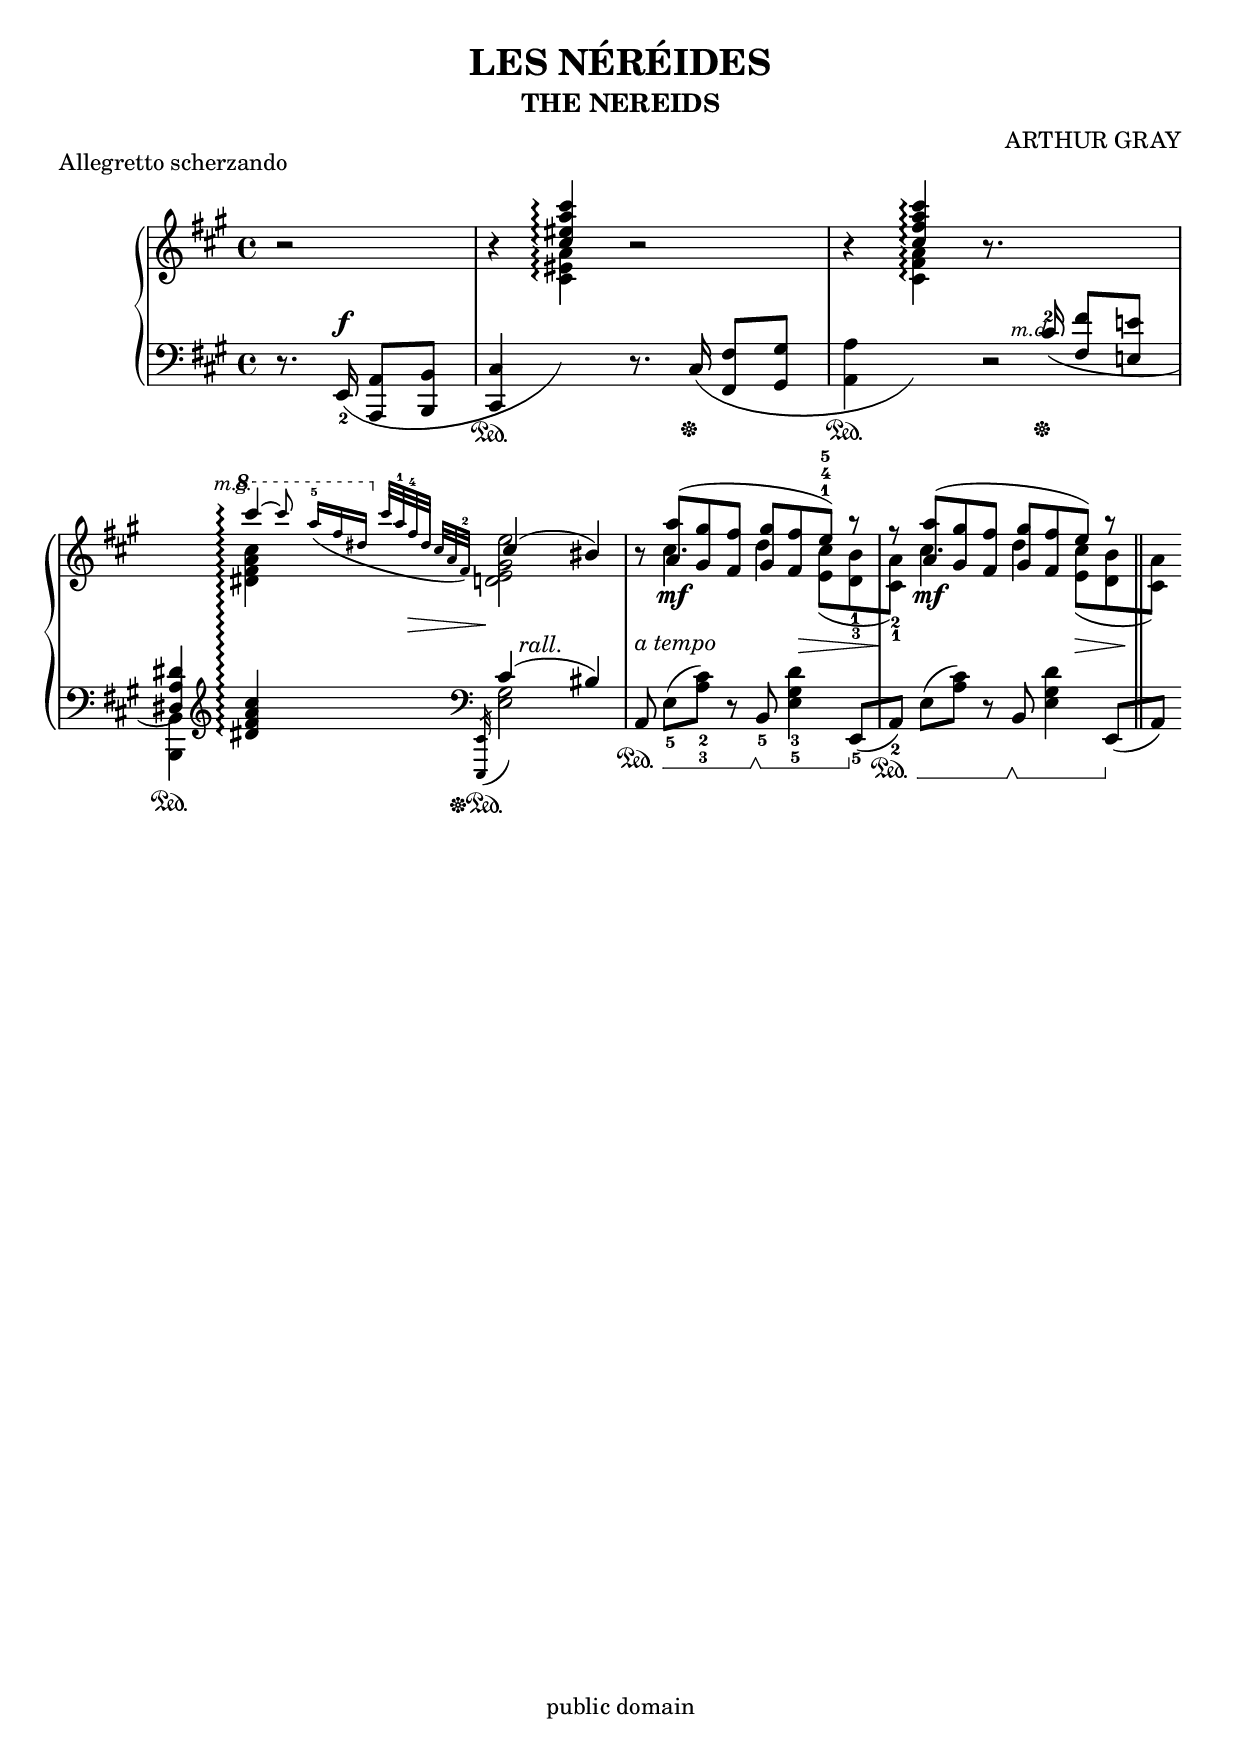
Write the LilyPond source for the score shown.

\version "2.7.14"

\header {
    composer = "ARTHUR GRAY"
    title = "LES NÉRÉIDES"
    subtitle = "THE NEREIDS"
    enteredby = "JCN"
    piece = "Allegretto scherzando"
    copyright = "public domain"
}

%{

Nastiest piece of competition at
http://www.orphee.com/comparison/study.html, see
http://www.orphee.com/comparison/gray.pdf

Lines that contain tweaks (10 currently, not counting reverts) are
marked with %tweak

possibly more impressive to render without tweaks?

  grep -v tweak input/les-nereides.ly >> lnnt.ly
  lilypond lnnt.ly

%}

treble = \new Voice \relative c''{
    \key a \major
    r2
    | %2
    \stemUp
    r4 <cis eis a cis>\arpeggio r2
    | %3
    r4 <cis fis a cis>\arpeggio r8.

    \change Staff=bass

    \once\override TextScript  #'extra-offset = #'(-3 . -4) %tweak
    
    cis,16^2(^\markup {\small \italic "m.d." }\sustainUp
    <fis fis,>8 <e! e,!>
    | %4
    <dis, a' dis>4)\sustainDown
    
    \change Staff=treble
    
    \slurUp
    \set PianoStaff.connectArpeggios = ##t

    #(set-octavation 1)

    \once\override TextScript  #'extra-offset = #'(-3 . -2) %tweak
	    
    \tieUp
    cis''''4^\markup { \small \italic "m.g." }\arpeggio~
    \grace {
        cis8
	\revert Stem #'direction
	
	a16[-5_( fis dis]
	#(set-octavation 0)
	
	cis32[ a-1 fis-4 dis]   cis[ a  fis)-2]
				% the small grace in lower staff comes after us
	s32
    }


    \stemUp
    cis'4( bis)

    | %5
    r8 <a' a,>8(\mf <gis gis,> <fis fis,>
    
    % \fingerUp
    \override Fingering  #'direction = #UP
    
    <gis gis,> <fis fis,> e)-1-4-5 r

    | %6
    r <a a,>8(\mf <gis gis,> <fis fis,>
    <gis gis,> <fis fis,>  e) r
    
    | %7
    \bar "||"
}

trebleTwo = \new Voice \relative c''{
    \stemDown
    \slurDown
    % \fingerDown
    \override Fingering  #'direction = #DOWN
    s2
    | %1
    s1*2
    | %4
    s4
    <cis' a fis dis>4\arpeggio
    <e, gis, e d!>2
    | %5
    s8 cis4. d4
    % fair to count as one tweak?
    \override Fingering #'add-stem-support = ##t %tweak
    \override Fingering #'padding = #0.15
    \override Fingering #'slur-padding = #0.1
    <cis e,>8[( <d,_3 b'_1>
    | %6
    <cis_1 a'_2>)] cis'4. d4 
    <cis e,>8[( <b d,>
    | %7
    <a cis,>)]
}

bass = \new Voice \relative c{
    \partial 2
    \key a \major
    
    \slurDown
    \dynamicUp

    r8. e,16(\f_2 <a a,>8[ <b b,>]
    | %2
    \override Staff.SustainPedalLineSpanner #'staff-padding = #5 %tweak
			   
    <cis cis,>4\sustainDown
    \change Staff=treble
    \stemDown
    <a'' eis cis>4)\arpeggio
    
    \change Staff=bass
    \stemNeutral
    
    r8. cis,,16(\sustainUp <fis fis,>8 <gis gis,>
    
    | %3
%    \once \override Stem  #'length = #6 %tweak
    <a a,>4\sustainDown
    \change Staff=treble
			
    \stemNeutral
    \stemDown    
    <a' fis cis>)\arpeggio
    \change Staff=bass
    \stemNeutral
    r2
    
    | %4
    \stemDown
    <b,, b,>4
    \clef treble
    \stemNeutral
    <<
        %urg: staff-change: ! on dis
        <cis'' a fis dis!>\arpeggio
    >>
    
    \grace {
	\override Stem  #'stroke-style = #"grace"
  
        s8
        s16 s s
 	s32 s s
	s s s
	\clef bass
	<e,,, e,>32(\sustainUp\sustainDown
    
	\revert Stem #'stroke-style
    }
    <gis' e>2)
    
    | %5
    \slurUp
    
    % \fingerDown
    \override Fingering  #'direction = #DOWN

			   
    \override Staff.SustainPedalLineSpanner #'staff-padding = #3.5 %tweak
    \set Staff.pedalSustainStyle = #'mixed
    %%a,8 e'[-5(<a-2 cis-3>])

			   
    a,8\sustainDown e'[-5(<a cis>])-2-3
    %%r b,-5 <e-3 gis-5 d'>4
    r b,-5\sustainUp\sustainDown <e gis d'>4-3-5
    \slurNeutral
    e,8[-5(\sustainUp
    
    | %6
    a)-2]\sustainDown
    \slurUp
    e'[(<a cis>)] r b,\sustainUp\sustainDown <e gis d'>4
    \slurNeutral
    e,8[(\sustainUp
    
    | %7
    a)]
}

bassTwo = \new Voice \relative c{
    \skip 2
    \skip 1*2
    \skip 2

    \stemUp
    \slurUp

    cis'4( bis)
}

middleDynamics = {
    \override Dynamics.TextScript  #'padding = #-1 %tweak
    s2
    s1*2
    | %4
    s2
    \grace {
	s8
	s16 s s
	s32 s
	\once\override Dynamics.Hairpin  #'extra-offset = #'(0 . 2) %tweak
	s\> s
	s32 s s s\!
    
    }
    \fatText
    s32 s-"rall." s s s8 s4
    \emptyText
    | %5
    s2-"a tempo" s8
    \once\override Dynamics.Hairpin  #'extra-offset = #'(1 . 0) %tweak
    s \> s s
    | %6 
    s8\!
    s2 s8 s\> s
    | %7
    s8\!
}

theScore = \score{
    \context PianoStaff <<
        \context Staff = "treble" <<
	    \treble
	    \trebleTwo
        >>
	\new Dynamics <<
	    \middleDynamics
	>>
        \context Staff = "bass" <<
	    \clef bass
	    \bass
	    \bassTwo
        >>
    >>
    \layout {
	\context {
	    \Score
	    pedalSustainStrings = #'("Ped." "*Ped." "*")
	    \remove Bar_number_engraver
        }
	\context {
	    \type "Engraver_group"
	    \name Dynamics
	    \consists "Output_property_engraver"
	    \override VerticalAxisGroup #'minimum-Y-extent = #'(-1 . 1)

	    \consists "Script_engraver"
	    \consists "Dynamic_engraver"
	    \consists "Text_engraver"

	    %%\override TextScript #'font-size = #1
	    \override TextScript #'font-shape = #'italic

	    \consists "Skip_event_swallow_translator"

	    \consists "Axis_group_engraver"
    	}

	\context {
	    \PianoStaff
	    \accepts Dynamics
	    \override VerticalAlignment #'forced-distance = #7
        }
    }
}
			   
\book{
    \score { \theScore }
}
    
%%% Local variables:
%%% coding: utf-8
%%% LilyPond-indent-level:2
%%% End:

